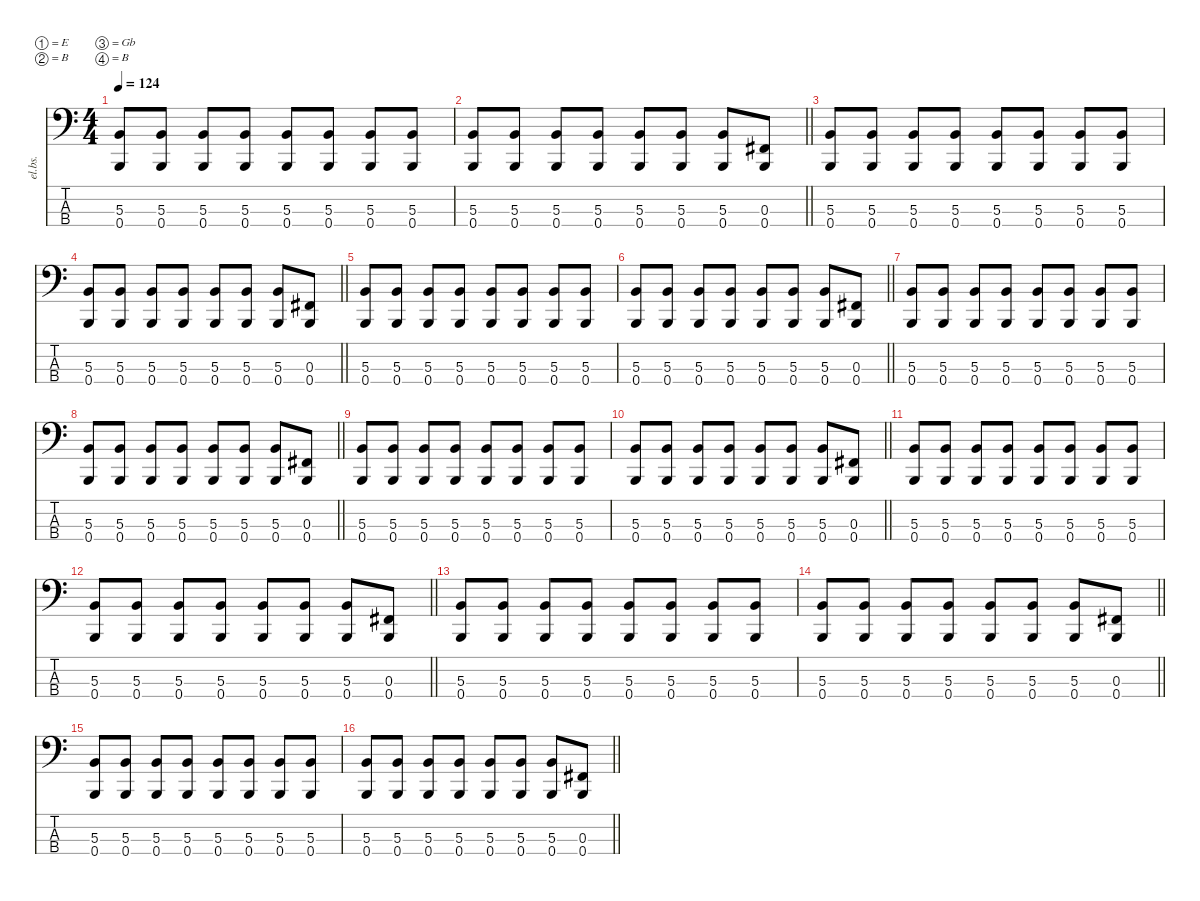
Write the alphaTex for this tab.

\defaultSystemsLayout 4
\hideDynamics
\bracketExtendMode nobrackets
\otherSystemsTrackNameOrientation horizontal
\track ("Bass" "el.bs.") {instrument electricbassfinger}
\staff {score tabs}
\tuning (E2 B1 Gb1 B0)
\ts (4 4)
\section ("" "")
\tempo 124
\clef f4
\ks c
(5.3 0.4).8{dy f beam Up} (5.3 0.4).8{beam Up} (5.3 0.4).8{beam Up} (5.3 0.4).8{beam Up} (5.3 0.4).8{beam Up} (5.3 0.4).8{beam Up} (5.3 0.4).8{beam Up} (5.3 0.4).8{beam Up} |
\barLineRight lightlight
(5.3 0.4).8{beam Up} (5.3 0.4).8{beam Up} (5.3 0.4).8{beam Up} (5.3 0.4).8{beam Up} (5.3 0.4).8{beam Up} (5.3 0.4).8{beam Up} (5.3 0.4).8{beam Up} (0.3{acc #} 0.4).8{beam Up} |
(5.3 0.4).8{beam Up} (5.3 0.4).8{beam Up} (5.3 0.4).8{beam Up} (5.3 0.4).8{beam Up} (5.3 0.4).8{beam Up} (5.3 0.4).8{beam Up} (5.3 0.4).8{beam Up} (5.3 0.4).8{beam Up} |
\barLineRight lightlight
(5.3 0.4).8{beam Up} (5.3 0.4).8{beam Up} (5.3 0.4).8{beam Up} (5.3 0.4).8{beam Up} (5.3 0.4).8{beam Up} (5.3 0.4).8{beam Up} (5.3 0.4).8{beam Up} (0.3{acc #} 0.4).8{beam Up} |
(5.3 0.4).8{beam Up} (5.3 0.4).8{beam Up} (5.3 0.4).8{beam Up} (5.3 0.4).8{beam Up} (5.3 0.4).8{beam Up} (5.3 0.4).8{beam Up} (5.3 0.4).8{beam Up} (5.3 0.4).8{beam Up} |
\barLineRight lightlight
(5.3 0.4).8{beam Up} (5.3 0.4).8{beam Up} (5.3 0.4).8{beam Up} (5.3 0.4).8{beam Up} (5.3 0.4).8{beam Up} (5.3 0.4).8{beam Up} (5.3 0.4).8{beam Up} (0.3{acc #} 0.4).8{beam Up} |
(5.3 0.4).8{beam Up} (5.3 0.4).8{beam Up} (5.3 0.4).8{beam Up} (5.3 0.4).8{beam Up} (5.3 0.4).8{beam Up} (5.3 0.4).8{beam Up} (5.3 0.4).8{beam Up} (5.3 0.4).8{beam Up} |
\barLineRight lightlight
(5.3 0.4).8{beam Up} (5.3 0.4).8{beam Up} (5.3 0.4).8{beam Up} (5.3 0.4).8{beam Up} (5.3 0.4).8{beam Up} (5.3 0.4).8{beam Up} (5.3 0.4).8{beam Up} (0.3{acc #} 0.4).8{beam Up} |
(5.3 0.4).8{beam Up} (5.3 0.4).8{beam Up} (5.3 0.4).8{beam Up} (5.3 0.4).8{beam Up} (5.3 0.4).8{beam Up} (5.3 0.4).8{beam Up} (5.3 0.4).8{beam Up} (5.3 0.4).8{beam Up} |
\barLineRight lightlight
(5.3 0.4).8{beam Up} (5.3 0.4).8{beam Up} (5.3 0.4).8{beam Up} (5.3 0.4).8{beam Up} (5.3 0.4).8{beam Up} (5.3 0.4).8{beam Up} (5.3 0.4).8{beam Up} (0.3{acc #} 0.4).8{beam Up} |
(5.3 0.4).8{beam Up} (5.3 0.4).8{beam Up} (5.3 0.4).8{beam Up} (5.3 0.4).8{beam Up} (5.3 0.4).8{beam Up} (5.3 0.4).8{beam Up} (5.3 0.4).8{beam Up} (5.3 0.4).8{beam Up} |
\barLineRight lightlight
(5.3 0.4).8{beam Up} (5.3 0.4).8{beam Up} (5.3 0.4).8{beam Up} (5.3 0.4).8{beam Up} (5.3 0.4).8{beam Up} (5.3 0.4).8{beam Up} (5.3 0.4).8{beam Up} (0.3{acc #} 0.4).8{beam Up} |
(5.3 0.4).8{beam Up} (5.3 0.4).8{beam Up} (5.3 0.4).8{beam Up} (5.3 0.4).8{beam Up} (5.3 0.4).8{beam Up} (5.3 0.4).8{beam Up} (5.3 0.4).8{beam Up} (5.3 0.4).8{beam Up} |
\barLineRight lightlight
(5.3 0.4).8{beam Up} (5.3 0.4).8{beam Up} (5.3 0.4).8{beam Up} (5.3 0.4).8{beam Up} (5.3 0.4).8{beam Up} (5.3 0.4).8{beam Up} (5.3 0.4).8{beam Up} (0.3{acc #} 0.4).8{beam Up} |
(5.3 0.4).8{beam Up} (5.3 0.4).8{beam Up} (5.3 0.4).8{beam Up} (5.3 0.4).8{beam Up} (5.3 0.4).8{beam Up} (5.3 0.4).8{beam Up} (5.3 0.4).8{beam Up} (5.3 0.4).8{beam Up} |
\barLineRight lightlight
(5.3 0.4).8{beam Up} (5.3 0.4).8{beam Up} (5.3 0.4).8{beam Up} (5.3 0.4).8{beam Up} (5.3 0.4).8{beam Up} (5.3 0.4).8{beam Up} (5.3 0.4).8{beam Up} (0.3{acc #} 0.4).8{beam Up}
